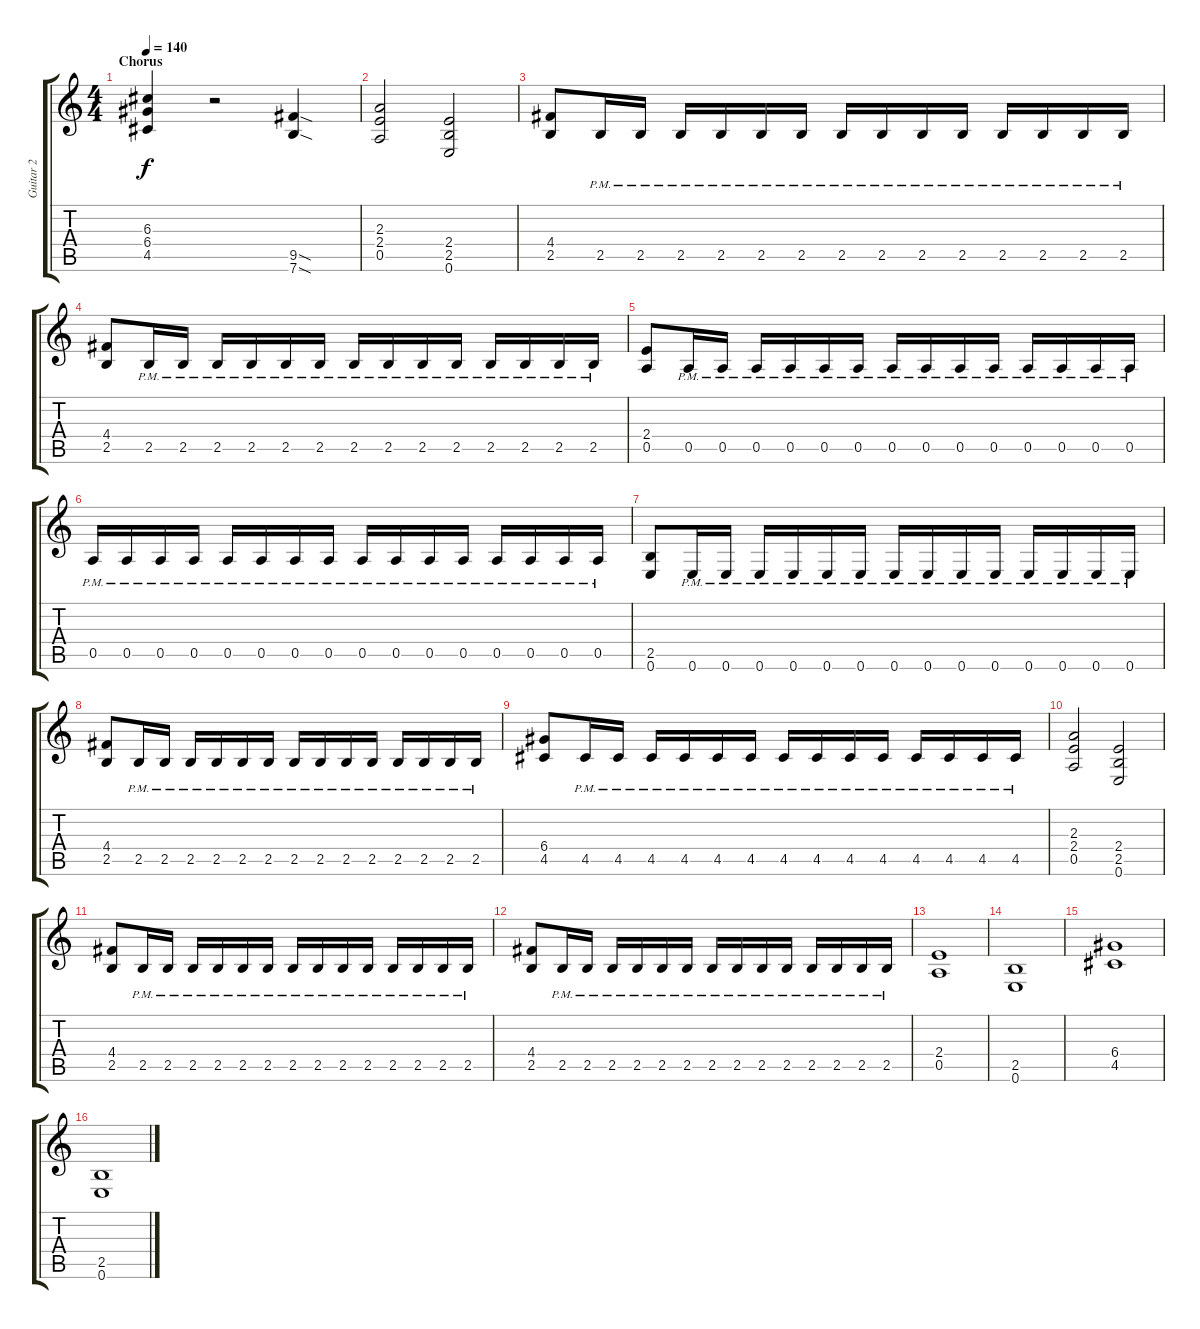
\track ("Guitar 2" "Guitar 2") {instrument distortionguitar}
\staff {score tabs}
\tuning (E4 B3 G3 D3 A2 E2) {hide}
\ts (4 4)
\section ("" "Chorus")
\tempo 140
\clef g2
\ks c
(6.3 6.4 4.5).4{dy f} r.2 (9.5{sod} 7.6{sod}).4 |
(2.3 2.4 0.5).2 (2.4 2.5 0.6).2 |
(4.4 2.5).8 2.5{pm}.16 2.5{pm}.16 2.5{pm}.16 2.5{pm}.16 2.5{pm}.16 2.5{pm}.16 2.5{pm}.16 2.5{pm}.16 2.5{pm}.16 2.5{pm}.16 2.5{pm}.16 2.5{pm}.16 2.5{pm}.16 2.5{pm}.16 |
(4.4 2.5).8 2.5{pm}.16 2.5{pm}.16 2.5{pm}.16 2.5{pm}.16 2.5{pm}.16 2.5{pm}.16 2.5{pm}.16 2.5{pm}.16 2.5{pm}.16 2.5{pm}.16 2.5{pm}.16 2.5{pm}.16 2.5{pm}.16 2.5{pm}.16 |
(2.4 0.5).8 0.5{pm}.16 0.5{pm}.16 0.5{pm}.16 0.5{pm}.16 0.5{pm}.16 0.5{pm}.16 0.5{pm}.16 0.5{pm}.16 0.5{pm}.16 0.5{pm}.16 0.5{pm}.16 0.5{pm}.16 0.5{pm}.16 0.5{pm}.16 |
0.5{pm}.16 0.5{pm}.16 0.5{pm}.16 0.5{pm}.16 0.5{pm}.16 0.5{pm}.16 0.5{pm}.16 0.5{pm}.16 0.5{pm}.16 0.5{pm}.16 0.5{pm}.16 0.5{pm}.16 0.5{pm}.16 0.5{pm}.16 0.5{pm}.16 0.5{pm}.16 |
(2.5 0.6).8 0.6{pm}.16 0.6{pm}.16 0.6{pm}.16 0.6{pm}.16 0.6{pm}.16 0.6{pm}.16 0.6{pm}.16 0.6{pm}.16 0.6{pm}.16 0.6{pm}.16 0.6{pm}.16 0.6{pm}.16 0.6{pm}.16 0.6{pm}.16 |
(4.4 2.5).8 2.5{pm}.16 2.5{pm}.16 2.5{pm}.16 2.5{pm}.16 2.5{pm}.16 2.5{pm}.16 2.5{pm}.16 2.5{pm}.16 2.5{pm}.16 2.5{pm}.16 2.5{pm}.16 2.5{pm}.16 2.5{pm}.16 2.5{pm}.16 |
(6.4 4.5).8 4.5{pm}.16 4.5{pm}.16 4.5{pm}.16 4.5{pm}.16 4.5{pm}.16 4.5{pm}.16 4.5{pm}.16 4.5{pm}.16 4.5{pm}.16 4.5{pm}.16 4.5{pm}.16 4.5{pm}.16 4.5{pm}.16 4.5{pm}.16 |
(2.3 2.4 0.5).2 (2.4 2.5 0.6).2 |
(4.4 2.5).8 2.5{pm}.16 2.5{pm}.16 2.5{pm}.16 2.5{pm}.16 2.5{pm}.16 2.5{pm}.16 2.5{pm}.16 2.5{pm}.16 2.5{pm}.16 2.5{pm}.16 2.5{pm}.16 2.5{pm}.16 2.5{pm}.16 2.5{pm}.16 |
(4.4 2.5).8 2.5{pm}.16 2.5{pm}.16 2.5{pm}.16 2.5{pm}.16 2.5{pm}.16 2.5{pm}.16 2.5{pm}.16 2.5{pm}.16 2.5{pm}.16 2.5{pm}.16 2.5{pm}.16 2.5{pm}.16 2.5{pm}.16 2.5{pm}.16 |
(2.4 0.5).1 |
(2.5 0.6).1 |
(6.4 4.5).1 |
(2.5 0.6).1
